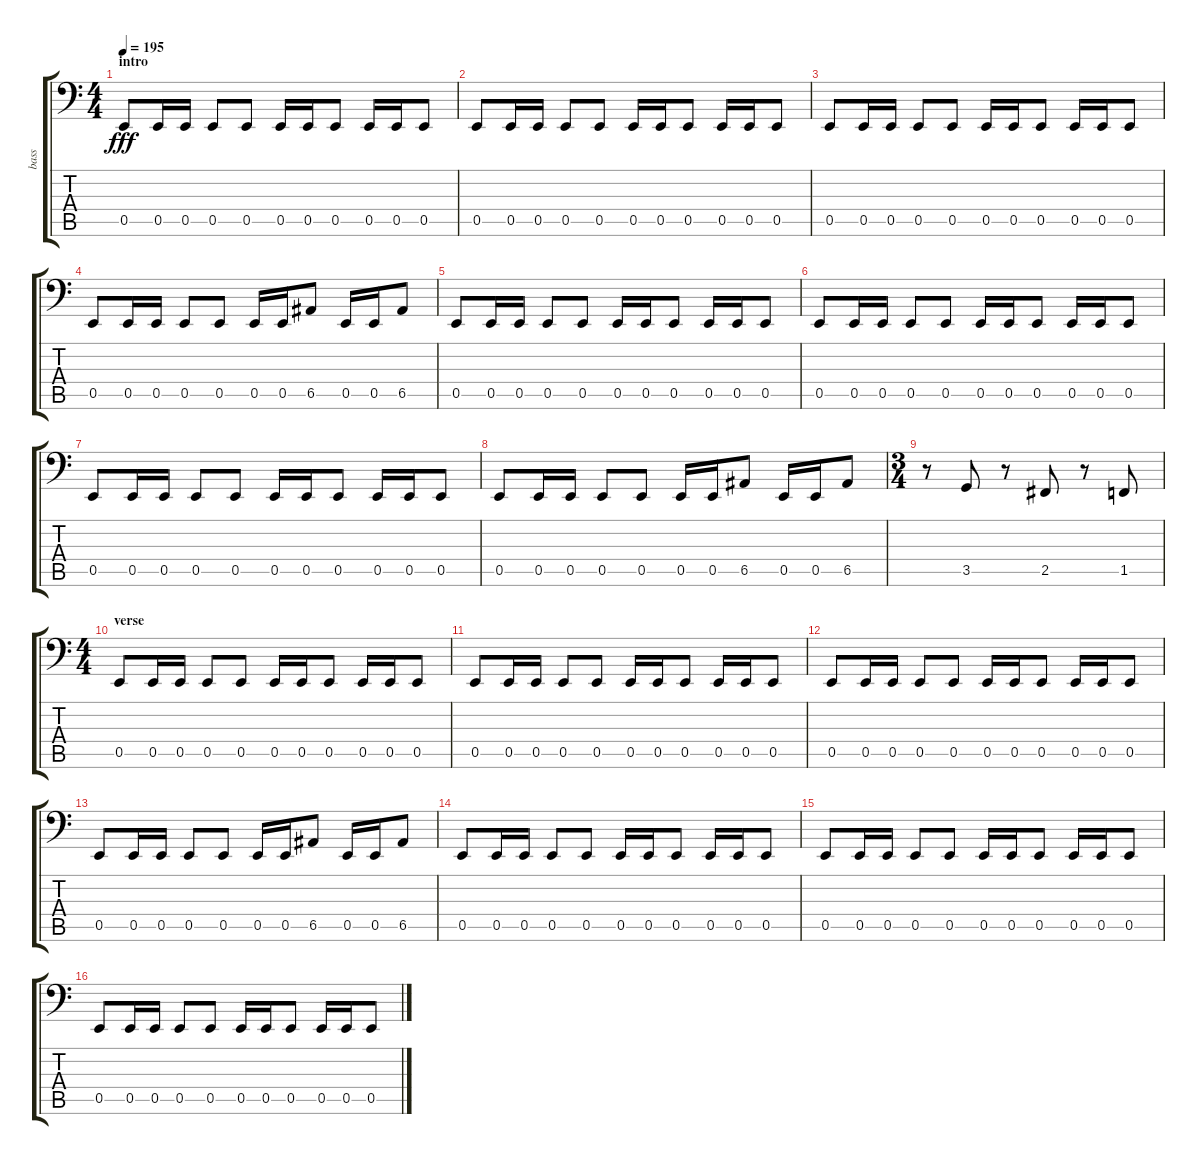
\track ("bass" "bass") {instrument electricbassfinger}
\staff {score tabs}
\tuning (C3 G2 D2 A1 E1 B0) {hide}
\ts (4 4)
\section ("" "intro")
\tempo 195
\clef f4
\ks c
0.5.8{dy fff instrument electricbassfinger} 0.5.16 0.5.16 0.5.8 0.5.8 0.5.16 0.5.16 0.5.8 0.5.16 0.5.16 0.5.8 |
0.5.8 0.5.16 0.5.16 0.5.8 0.5.8 0.5.16 0.5.16 0.5.8 0.5.16 0.5.16 0.5.8 |
0.5.8 0.5.16 0.5.16 0.5.8 0.5.8 0.5.16 0.5.16 0.5.8 0.5.16 0.5.16 0.5.8 |
0.5.8 0.5.16 0.5.16 0.5.8 0.5.8 0.5.16 0.5.16 6.5.8 0.5.16 0.5.16 6.5.8 |
0.5.8 0.5.16 0.5.16 0.5.8 0.5.8 0.5.16 0.5.16 0.5.8 0.5.16 0.5.16 0.5.8 |
0.5.8 0.5.16 0.5.16 0.5.8 0.5.8 0.5.16 0.5.16 0.5.8 0.5.16 0.5.16 0.5.8 |
0.5.8 0.5.16 0.5.16 0.5.8 0.5.8 0.5.16 0.5.16 0.5.8 0.5.16 0.5.16 0.5.8 |
0.5.8 0.5.16 0.5.16 0.5.8 0.5.8 0.5.16 0.5.16 6.5.8 0.5.16 0.5.16 6.5.8 |
\ts (3 4)
r.8 3.5.8 r.8 2.5.8 r.8 1.5.8 |
\ts (4 4)
\section ("" "verse")
0.5.8 0.5.16 0.5.16 0.5.8 0.5.8 0.5.16 0.5.16 0.5.8 0.5.16 0.5.16 0.5.8 |
0.5.8 0.5.16 0.5.16 0.5.8 0.5.8 0.5.16 0.5.16 0.5.8 0.5.16 0.5.16 0.5.8 |
0.5.8 0.5.16 0.5.16 0.5.8 0.5.8 0.5.16 0.5.16 0.5.8 0.5.16 0.5.16 0.5.8 |
0.5.8 0.5.16 0.5.16 0.5.8 0.5.8 0.5.16 0.5.16 6.5.8 0.5.16 0.5.16 6.5.8 |
0.5.8 0.5.16 0.5.16 0.5.8 0.5.8 0.5.16 0.5.16 0.5.8 0.5.16 0.5.16 0.5.8 |
0.5.8 0.5.16 0.5.16 0.5.8 0.5.8 0.5.16 0.5.16 0.5.8 0.5.16 0.5.16 0.5.8 |
0.5.8 0.5.16 0.5.16 0.5.8 0.5.8 0.5.16 0.5.16 0.5.8 0.5.16 0.5.16 0.5.8
